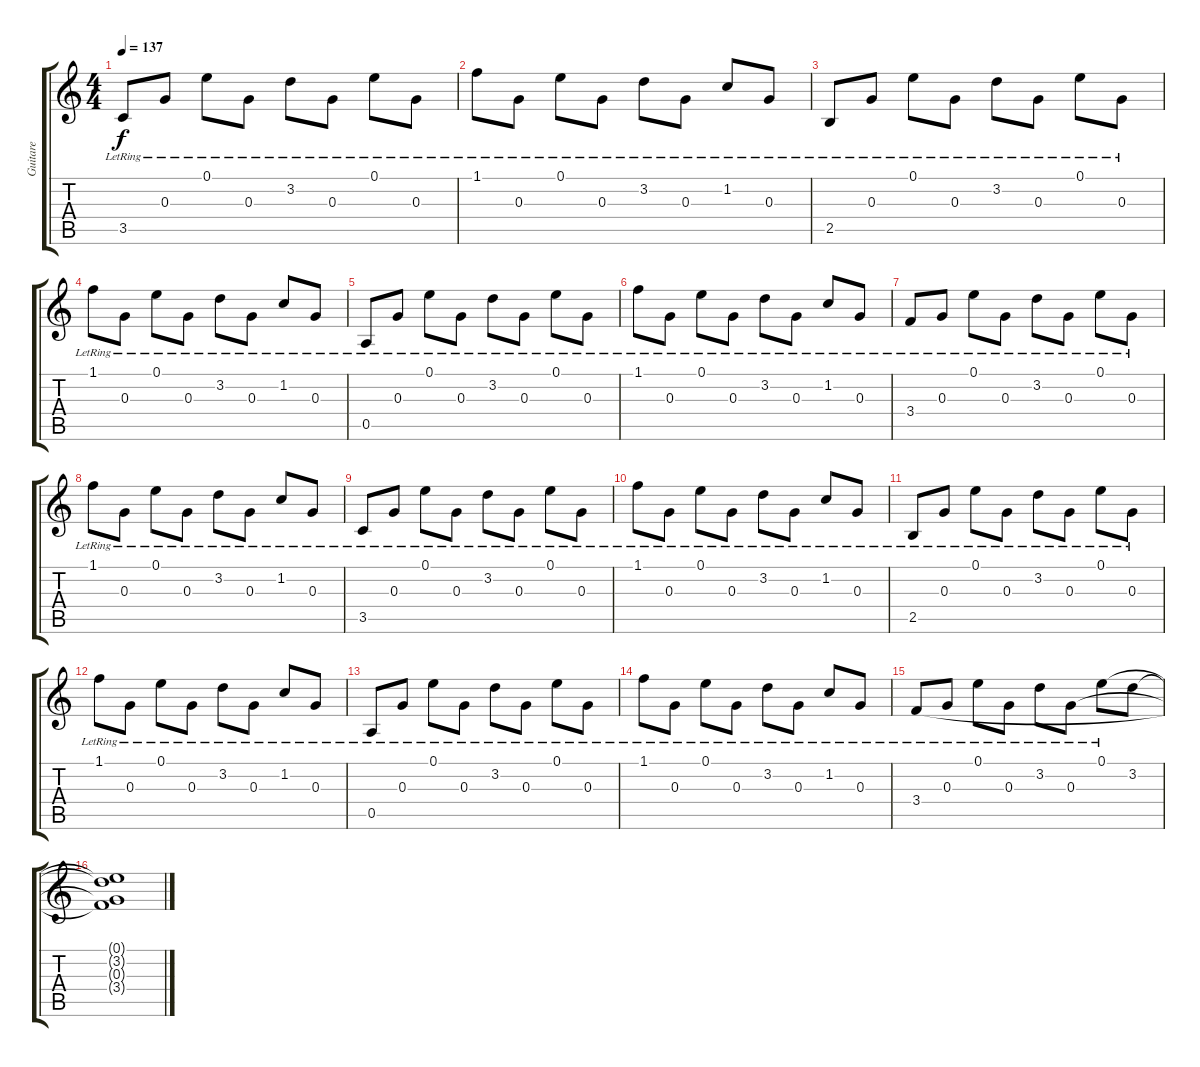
\track ("Guitare" "Guitare") {instrument acousticguitarsteel}
\staff {score tabs}
\tuning (E4 B3 G3 D3 A2 E2) {hide}
\ts (4 4)
\tempo 137
\clef g2
\ks c
3.5{lr}.8{dy f} 0.3{lr}.8 0.1{lr}.8 0.3{lr}.8 3.2{lr}.8 0.3{lr}.8 0.1{lr}.8 0.3{lr}.8 |
1.1{lr}.8 0.3{lr}.8 0.1{lr}.8 0.3{lr}.8 3.2{lr}.8 0.3{lr}.8 1.2{lr}.8 0.3{lr}.8 |
2.5{lr}.8 0.3{lr}.8 0.1{lr}.8 0.3{lr}.8 3.2{lr}.8 0.3{lr}.8 0.1{lr}.8 0.3{lr}.8 |
1.1{lr}.8 0.3{lr}.8 0.1{lr}.8 0.3{lr}.8 3.2{lr}.8 0.3{lr}.8 1.2{lr}.8 0.3{lr}.8 |
0.5{lr}.8 0.3{lr}.8 0.1{lr}.8 0.3{lr}.8 3.2{lr}.8 0.3{lr}.8 0.1{lr}.8 0.3{lr}.8 |
1.1{lr}.8 0.3{lr}.8 0.1{lr}.8 0.3{lr}.8 3.2{lr}.8 0.3{lr}.8 1.2{lr}.8 0.3{lr}.8 |
3.4{lr}.8 0.3{lr}.8 0.1{lr}.8 0.3{lr}.8 3.2{lr}.8 0.3{lr}.8 0.1{lr}.8 0.3{lr}.8 |
1.1{lr}.8 0.3{lr}.8 0.1{lr}.8 0.3{lr}.8 3.2{lr}.8 0.3{lr}.8 1.2{lr}.8 0.3{lr}.8 |
3.5{lr}.8 0.3{lr}.8 0.1{lr}.8 0.3{lr}.8 3.2{lr}.8 0.3{lr}.8 0.1{lr}.8 0.3{lr}.8 |
1.1{lr}.8 0.3{lr}.8 0.1{lr}.8 0.3{lr}.8 3.2{lr}.8 0.3{lr}.8 1.2{lr}.8 0.3{lr}.8 |
2.5{lr}.8 0.3{lr}.8 0.1{lr}.8 0.3{lr}.8 3.2{lr}.8 0.3{lr}.8 0.1{lr}.8 0.3{lr}.8 |
1.1{lr}.8 0.3{lr}.8 0.1{lr}.8 0.3{lr}.8 3.2{lr}.8 0.3{lr}.8 1.2{lr}.8 0.3{lr}.8 |
0.5{lr}.8 0.3{lr}.8 0.1{lr}.8 0.3{lr}.8 3.2{lr}.8 0.3{lr}.8 0.1{lr}.8 0.3{lr}.8 |
1.1{lr}.8 0.3{lr}.8 0.1{lr}.8 0.3{lr}.8 3.2{lr}.8 0.3{lr}.8 1.2{lr}.8 0.3{lr}.8 |
3.4{lr}.8 0.3{lr}.8 0.1{lr}.8 0.3{lr}.8 3.2{lr}.8 0.3{lr}.8 0.1{lr}.8 3.2.8 |
(0.1{t} 3.2{t} 0.3{t} 3.4{t}).1
